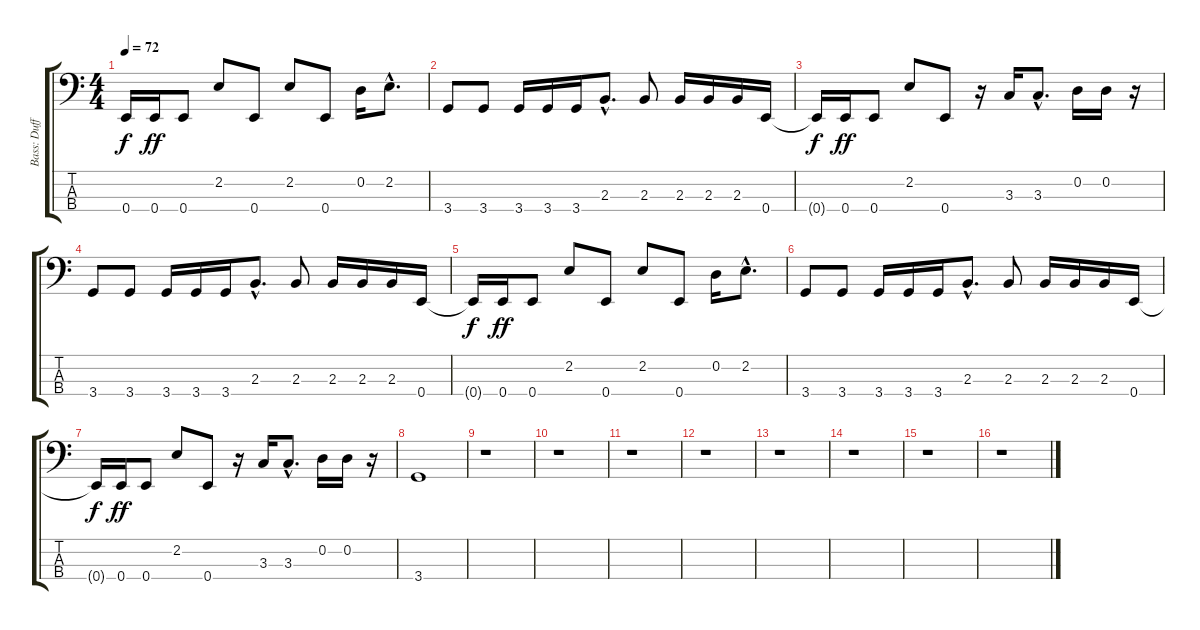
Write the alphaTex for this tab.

\track ("Bass: Duff" "Bass: Duff") {instrument electricbassfinger}
\staff {score tabs}
\tuning (G2 D2 A1 E1) {hide}
\ts (4 4)
\tempo 72
\clef f4
\ks c
0.4{t}.16{dy f} 0.4.16{dy ff} 0.4.8 2.2.8 0.4.8 2.2.8 0.4.8 0.2.16 2.2{hac}.8{d} |
3.4.8 3.4.8 3.4.16 3.4.16 3.4.16 2.3{hac}.8{d} 2.3.8 2.3.16 2.3.16 2.3.16 0.4.16 |
0.4{t}.16{dy f} 0.4.16{dy ff} 0.4.8 2.2.8 0.4.8 r.16 3.3.16 3.3{hac}.8{d} 0.2.16 0.2.16 r.16 |
3.4.8 3.4.8 3.4.16 3.4.16 3.4.16 2.3{hac}.8{d} 2.3.8 2.3.16 2.3.16 2.3.16 0.4.16 |
0.4{t}.16{dy f} 0.4.16{dy ff} 0.4.8 2.2.8 0.4.8 2.2.8 0.4.8 0.2.16 2.2{hac}.8{d} |
3.4.8 3.4.8 3.4.16 3.4.16 3.4.16 2.3{hac}.8{d} 2.3.8 2.3.16 2.3.16 2.3.16 0.4.16 |
0.4{t}.16{dy f} 0.4.16{dy ff} 0.4.8 2.2.8 0.4.8 r.16 3.3.16 3.3{hac}.8{d} 0.2.16 0.2.16 r.16 |
3.4.1 |
r.1 |
r.1 |
r.1 |
r.1 |
r.1 |
r.1 |
r.1 |
r.1
